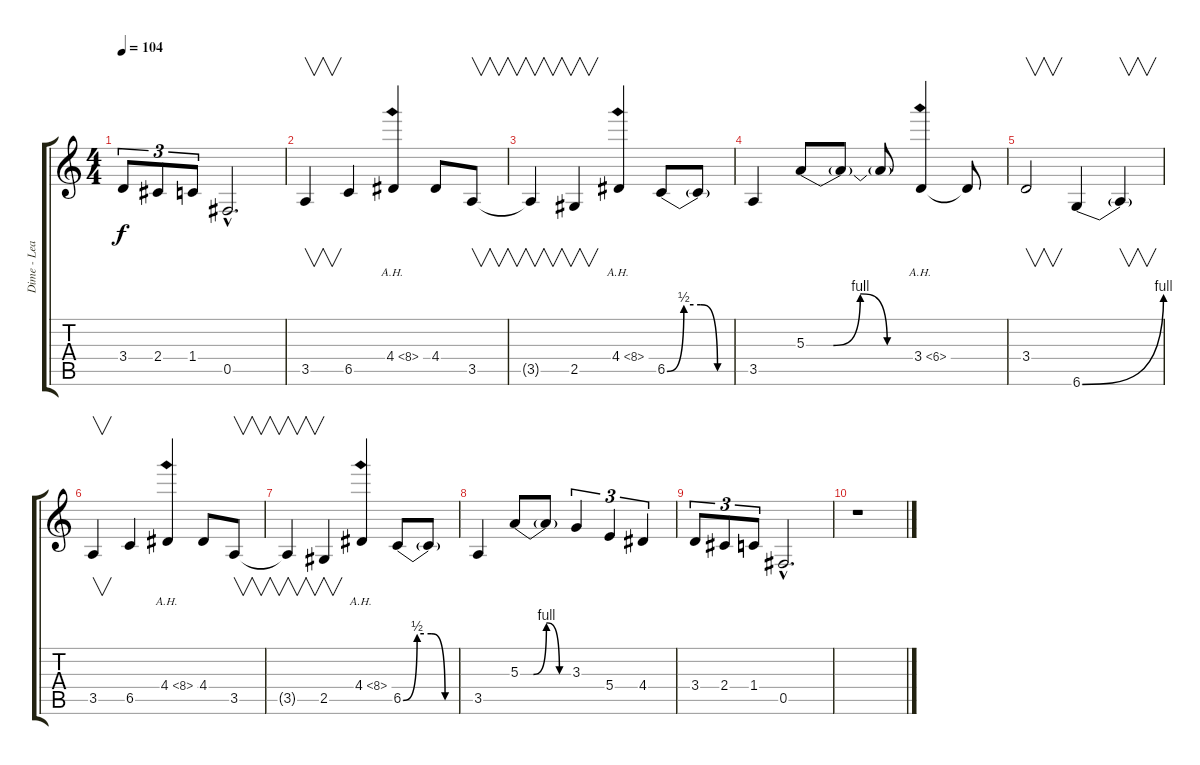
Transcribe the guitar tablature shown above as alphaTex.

\track ("Dime - Lead Guitar" "Dime - Lea") {instrument overdrivenguitar}
\staff {score tabs}
\tuning (Db4 Ab3 E3 B2 Gb2 Db2) {hide}
\ts (4 4)
\tempo 104
\clef g2
\ks c
3.4.8{tu (3 2) dy f} 2.4.8{tu (3 2)} 1.4.8{tu (3 2)} 0.5{hac}.2{d} |
3.5.4{v volume 7} 6.5.4 4.4{ah 4}.4 4.4.8 3.5.8{v} |
3.5{t}.4{v} 2.5.4{v} 4.4{ah 4}.4 6.5{be (custom 0 0 15 2 30 2 45 0 60 0)}.8 6.5{t}.8 |
3.5.4{volume 5} 5.3{be (custom 0 0 10 0 15 0 30 4 45 0 60 0)}.8 5.3{t}.8 5.3{t}.8 3.4{ah 3}.4 3.4{t}.8 |
3.4.2{v} 6.6{be (bend 0 0 60 4)}.4 6.6{t}.4{v} |
3.5.4{v volume 3} 6.5.4 4.4{ah 4}.4 4.4.8 3.5.8{v} |
3.5{t}.4{v} 2.5.4{v} 4.4{ah 4}.4 6.5{be (custom 0 0 15 2 30 2 45 0 60 0)}.8 6.5{t}.8 |
3.5.4{volume 0} 5.3{be (custom 0 0 10 0 15 0 30 4 45 0 60 0)}.8 5.3{t}.8 3.3.4{tu (3 2)} 5.4.4{tu (3 2)} 4.4.4{tu (3 2)} |
3.4.8{tu (3 2)} 2.4.8{tu (3 2)} 1.4.8{tu (3 2)} 0.5{hac}.2{d} |
r.1
